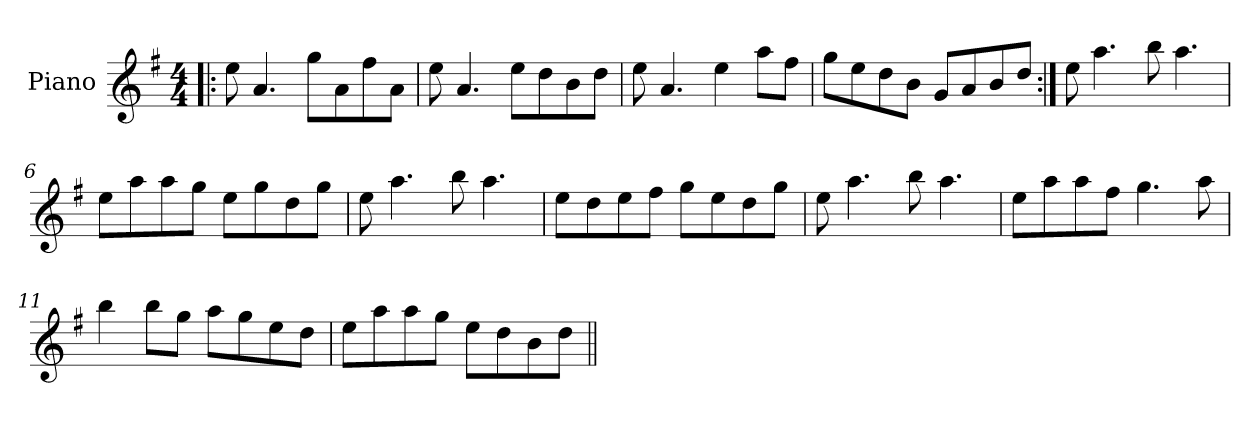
**kern
*part1
*staff1
*I"Piano
*I'Pno
*clefG2
*k[f#]
*A:dor
*M4/4
=1!|:
8ee\
4.a/
8gg\L
8a\
8ff#\
8a\J
=2
8ee\
4.a/
8ee\L
8dd\
8b\
8dd\J
=3
8ee\
4.a/
4ee\
8aa\L
8ff#\J
=4
8gg\L
8ee\
8dd\
8b\J
8g/L
8a/
8b/
8dd/J
=5:|!
8ee\
4.aa\
8bb\
4.aa\
=6
8ee\L
8aa\
8aa\
8gg\J
8ee\L
8gg\
8dd\
8gg\J
=7
8ee\
4.aa\
8bb\
4.aa\
=8
8ee\L
8dd\
8ee\
8ff#\J
8gg\L
8ee\
8dd\
8gg\J
=9
8ee\
4.aa\
8bb\
4.aa\
=10
8ee\L
8aa\
8aa\
8ff#\J
4.gg\
8aa\
=11
4bb\
8bb\L
8gg\J
8aa\L
8gg\
8ee\
8dd\J
=12
8ee\L
8aa\
8aa\
8gg\J
8ee\L
8dd\
8b\
8dd\J
=||
*-
